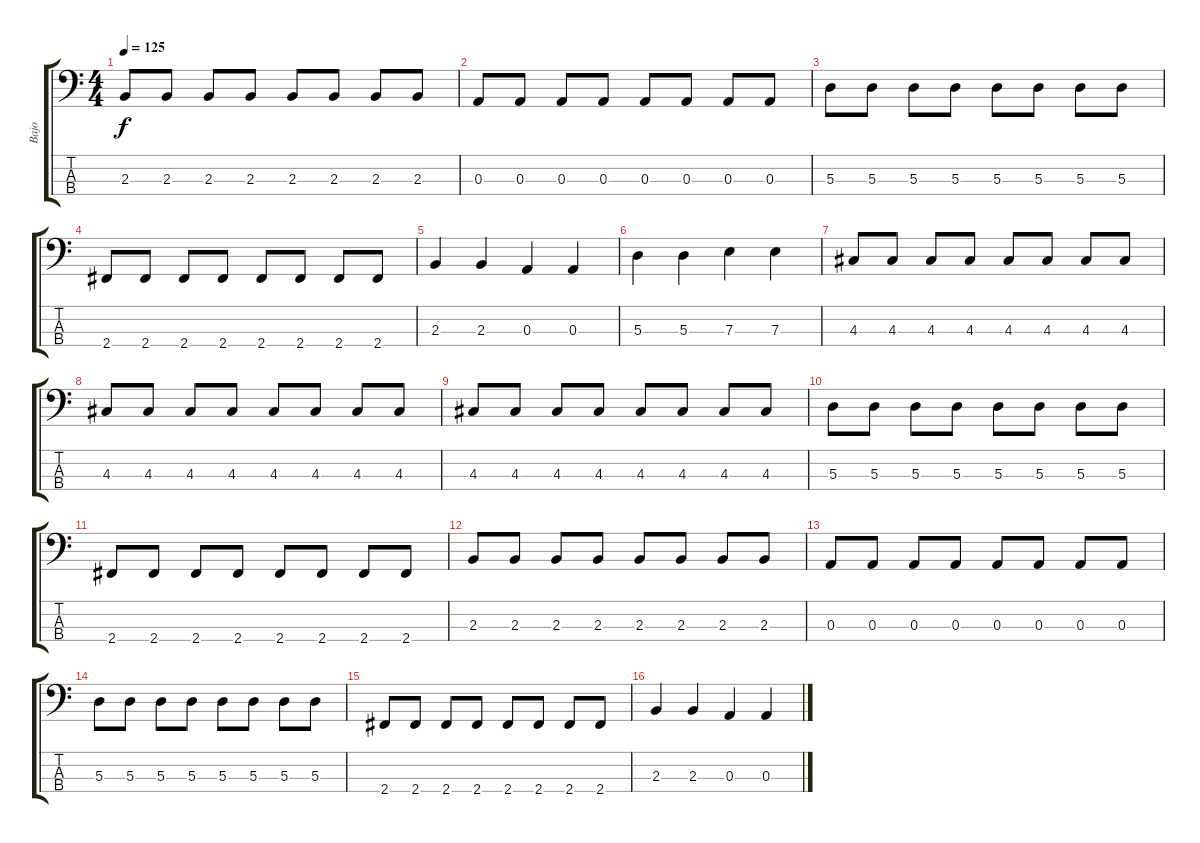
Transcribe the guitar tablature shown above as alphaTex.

\track ("Bajo" "Bajo") {instrument electricbassfinger}
\staff {score tabs}
\tuning (G2 D2 A1 E1) {hide}
\ts (4 4)
\tempo 125
\clef f4
\ks c
2.3.8{dy f} 2.3.8 2.3.8 2.3.8 2.3.8 2.3.8 2.3.8 2.3.8 |
0.3.8 0.3.8 0.3.8 0.3.8 0.3.8 0.3.8 0.3.8 0.3.8 |
5.3.8 5.3.8 5.3.8 5.3.8 5.3.8 5.3.8 5.3.8 5.3.8 |
2.4.8 2.4.8 2.4.8 2.4.8 2.4.8 2.4.8 2.4.8 2.4.8 |
2.3.4 2.3.4 0.3.4 0.3.4 |
5.3.4 5.3.4 7.3.4 7.3.4 |
4.3.8 4.3.8 4.3.8 4.3.8 4.3.8 4.3.8 4.3.8 4.3.8 |
4.3.8 4.3.8 4.3.8 4.3.8 4.3.8 4.3.8 4.3.8 4.3.8 |
4.3.8 4.3.8 4.3.8 4.3.8 4.3.8 4.3.8 4.3.8 4.3.8 |
5.3.8 5.3.8 5.3.8 5.3.8 5.3.8 5.3.8 5.3.8 5.3.8 |
2.4.8 2.4.8 2.4.8 2.4.8 2.4.8 2.4.8 2.4.8 2.4.8 |
2.3.8 2.3.8 2.3.8 2.3.8 2.3.8 2.3.8 2.3.8 2.3.8 |
0.3.8 0.3.8 0.3.8 0.3.8 0.3.8 0.3.8 0.3.8 0.3.8 |
5.3.8 5.3.8 5.3.8 5.3.8 5.3.8 5.3.8 5.3.8 5.3.8 |
2.4.8 2.4.8 2.4.8 2.4.8 2.4.8 2.4.8 2.4.8 2.4.8 |
2.3.4 2.3.4 0.3.4 0.3.4
